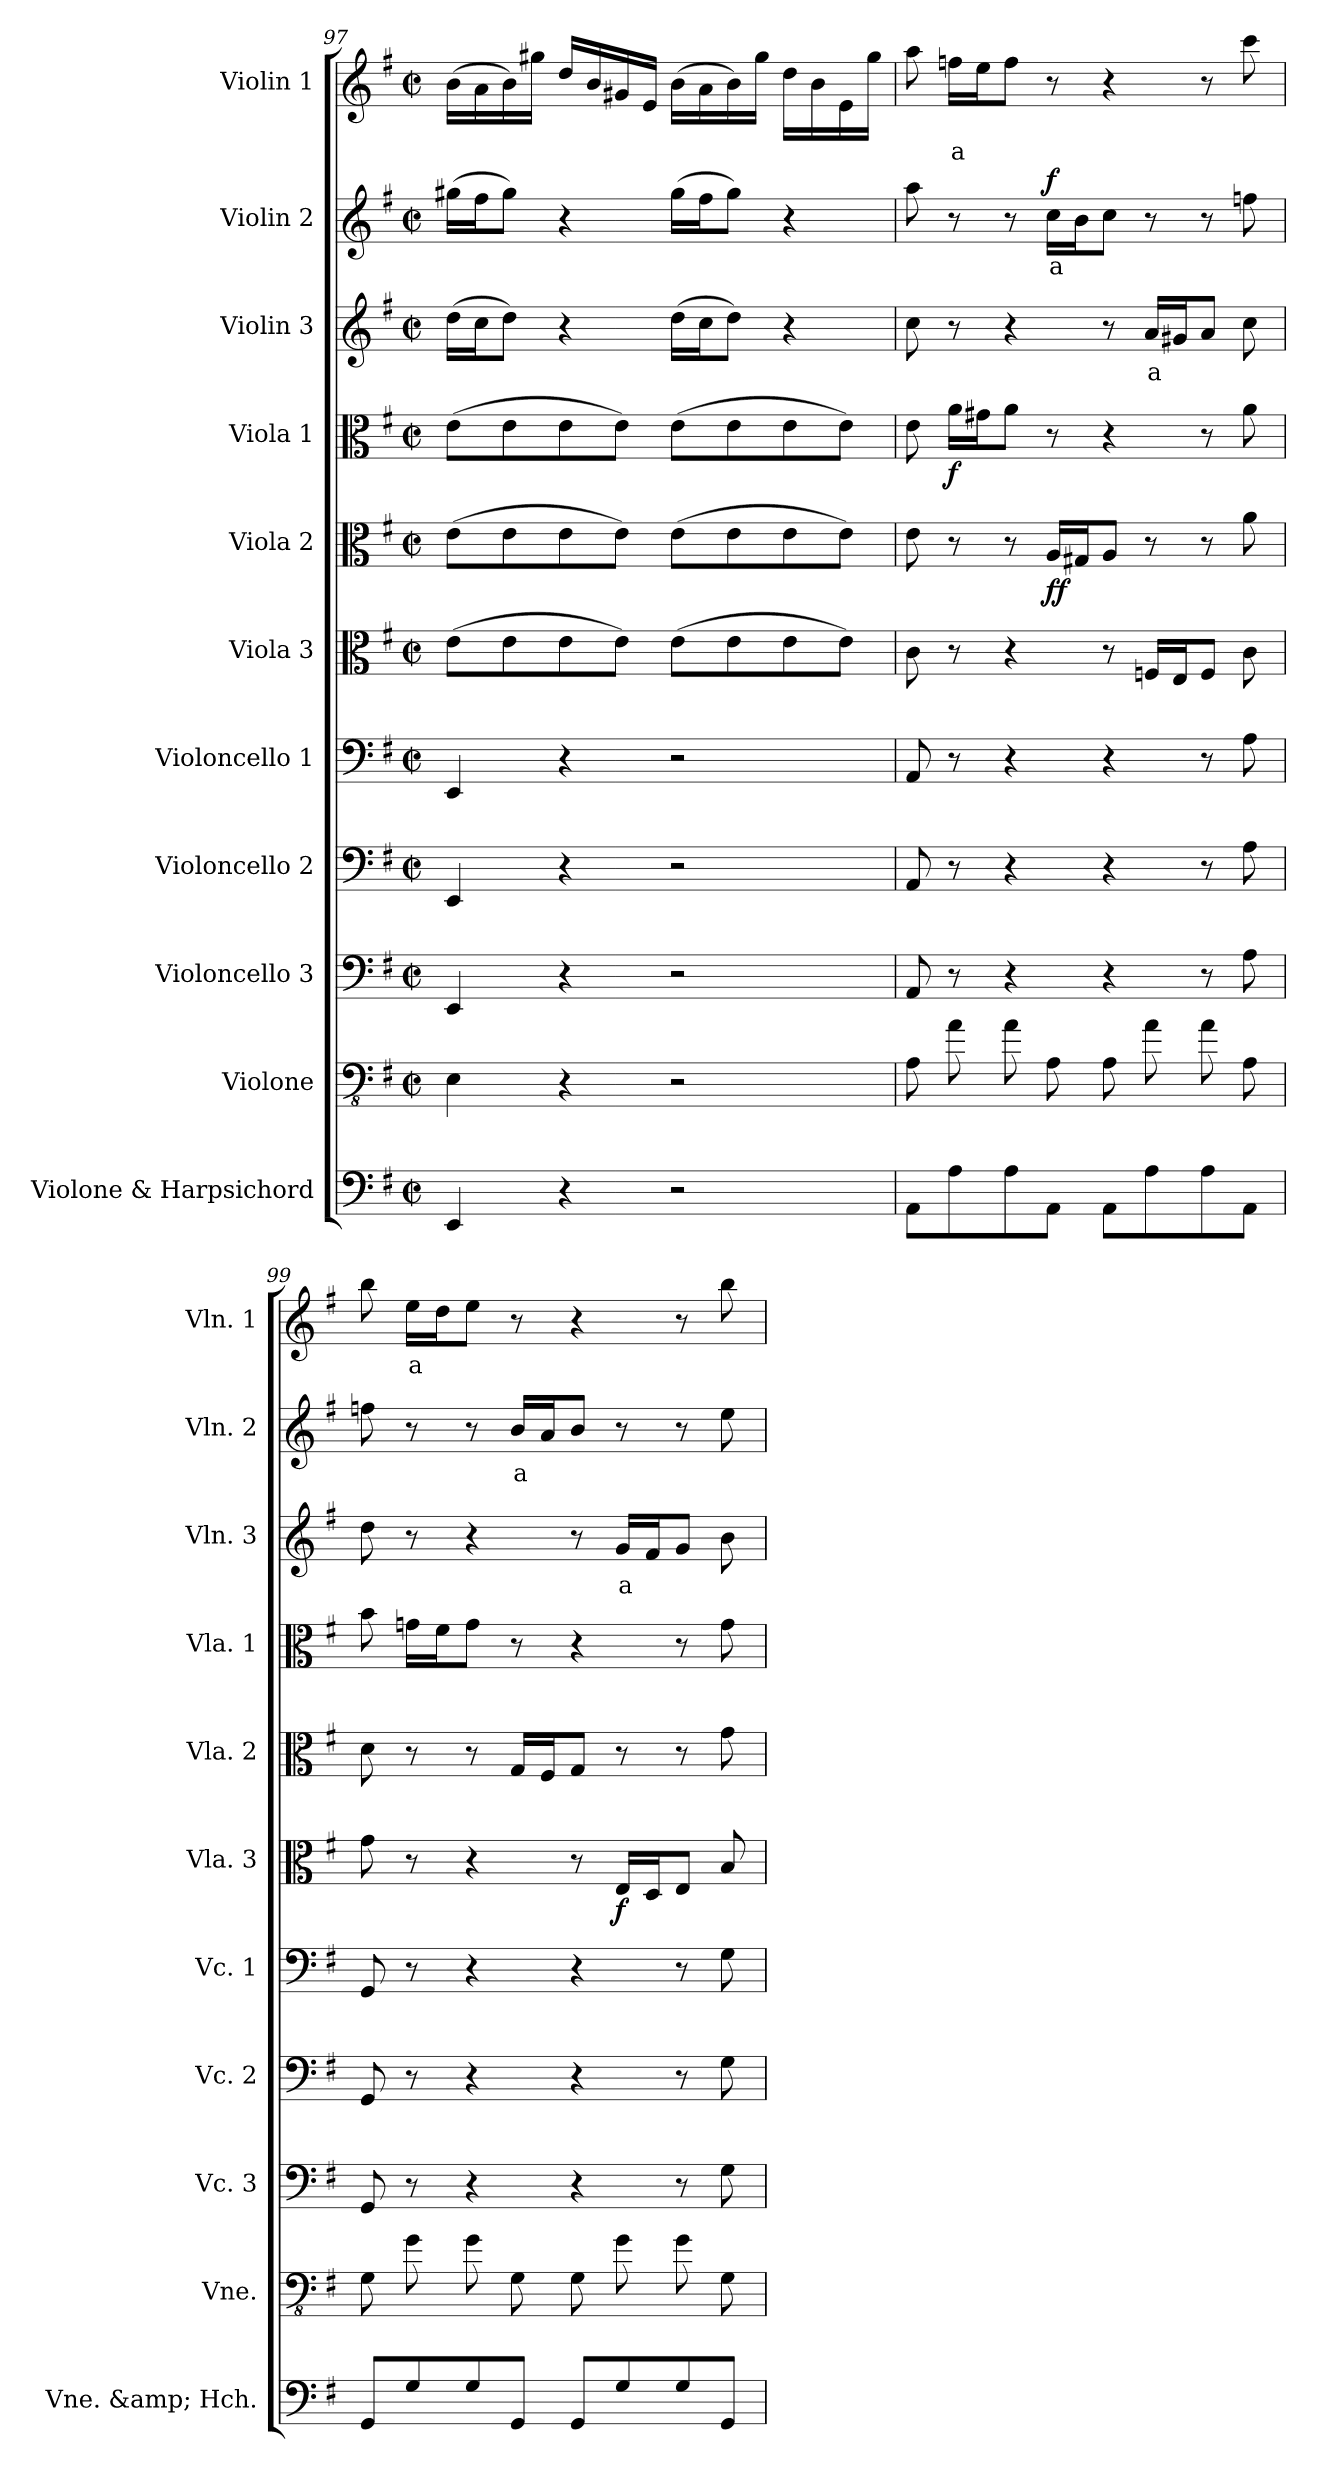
**kern	**kern	**kern	**kern	**kern	**kern	**dynam	**kern	**dynam	**kern	**dynam	**kern	**text	**dynam	**kern	**text	**dynam	**kern	**text
*part11	*part10	*part9	*part8	*part7	*part6	*part6	*part5	*part5	*part4	*part4	*part3	*part3	*part3	*part2	*part2	*part2	*part1	*part1
*staff11	*staff10	*staff9	*staff8	*staff7	*staff6	*staff6	*staff5	*staff5	*staff4	*staff4	*staff3	*staff3	*staff3	*staff2	*staff2	*staff2	*staff1	*staff1
*I"Violone &amp; Harpsichord	*I"Violone	*I"Violoncello 3	*I"Violoncello 2	*I"Violoncello 1	*I"Viola 3	*	*I"Viola 2	*	*I"Viola 1	*	*I"Violin 3	*	*	*I"Violin 2	*	*	*I"Violin 1	*
*I'Vne. &amp; Hch.	*I'Vne.	*I'Vc. 3	*I'Vc. 2	*I'Vc. 1	*I'Vla. 3	*	*I'Vla. 2	*	*I'Vla. 1	*	*I'Vln. 3	*	*	*I'Vln. 2	*	*	*I'Vln. 1	*
*clefF4	*clefFv4	*clefF4	*clefF4	*clefF4	*clefC3	*	*clefC3	*	*clefC3	*	*clefG2	*	*	*clefG2	*	*	*clefG2	*
*	*ITrd7c12	*	*	*	*	*	*	*	*	*	*	*	*	*	*	*	*	*
*k[f#]	*k[f#]	*k[f#]	*k[f#]	*k[f#]	*k[f#]	*	*k[f#]	*	*k[f#]	*	*k[f#]	*	*	*k[f#]	*	*	*k[f#]	*
*M4/4	*M4/4	*M4/4	*M4/4	*M4/4	*M4/4	*	*M4/4	*	*M4/4	*	*M4/4	*	*	*M4/4	*	*	*M4/4	*
*met(c|)	*met(c|)	*met(c|)	*met(c|)	*met(c|)	*met(c|)	*	*met(c|)	*	*met(c|)	*	*met(c|)	*	*	*met(c|)	*	*	*met(c|)	*
=97	=97	=97	=97	=97	=97	=97	=97	=97	=97	=97	=97	=97	=97	=97	=97	=97	=97	=97
4EE/	4EEE	4EE/	4EE/	4EE/	(8e\L	.	(8e\L	.	(8e\L	.	(16dd\LL	.	.	(16gg#X\LL	.	.	(16b\LL	.
.	.	.	.	.	.	.	.	.	.	.	16cc\J	.	.	16ff#\J	.	.	16a\	.
.	.	.	.	.	8e\	.	8e\	.	8e\	.	8dd\J)	.	.	8gg#\J)	.	.	16b\)	.
.	.	.	.	.	.	.	.	.	.	.	.	.	.	.	.	.	16gg#X\JJ	.
4r	4r	4r	4r	4r	8e\	.	8e\	.	8e\	.	4r	.	.	4r	.	.	16dd/LL	.
.	.	.	.	.	.	.	.	.	.	.	.	.	.	.	.	.	16b/	.
.	.	.	.	.	8e\J)	.	8e\J)	.	8e\J)	.	.	.	.	.	.	.	16g#X/	.
.	.	.	.	.	.	.	.	.	.	.	.	.	.	.	.	.	16e/JJ	.
2r	2r	2r	2r	2r	(8e\L	.	(8e\L	.	(8e\L	.	(16dd\LL	.	.	(16gg#\LL	.	.	(16b\LL	.
.	.	.	.	.	.	.	.	.	.	.	16cc\J	.	.	16ff#\J	.	.	16a\	.
.	.	.	.	.	8e\	.	8e\	.	8e\	.	8dd\J)	.	.	8gg#\J)	.	.	16b\)	.
.	.	.	.	.	.	.	.	.	.	.	.	.	.	.	.	.	16gg#\JJ	.
.	.	.	.	.	8e\	.	8e\	.	8e\	.	4r	.	.	4r	.	.	16dd\LL	.
.	.	.	.	.	.	.	.	.	.	.	.	.	.	.	.	.	16b\	.
.	.	.	.	.	8e\J)	.	8e\J)	.	8e\J)	.	.	.	.	.	.	.	16e\	.
.	.	.	.	.	.	.	.	.	.	.	.	.	.	.	.	.	16gg#\JJ	.
=98	=98	=98	=98	=98	=98	=98	=98	=98	=98	=98	=98	=98	=98	=98	=98	=98	=98	=98
8AA\L	8AAA	8AA/	8AA/	8AA/	8c\	.	8e\	.	8e\	.	8cc\	.	.	8aa\	.	.	8aa\	.
!	!	!	!	!	!	!	!	!	!	!LO:DY:b	!	!	!	!	!	!	!	!LO:LY:color=#FF0000
8A\	8AA	8r	8r	8r	8r	.	8r	.	16a\LL	f	8r	.	.	8r	.	.	16ffn\LL	a
.	.	.	.	.	.	.	.	.	16g#X\J	.	.	.	.	.	.	.	16ee\J	.
8A\	8AA	4r	4r	4r	4r	.	8r	.	8a\J	.	4r	.	.	8r	.	.	8ff\J	.
!	!	!	!	!	!	!	!	!LO:DY:b	!	!	!	!	!	!	!LO:LY:color=#FF0000	!	!	!
!	!	!	!	!	!	!	!	!LO:DY:n=1:b	!	!	!	!	!	!	!	!LO:DY:b	!	!
8AA\J	8AAA	.	.	.	.	.	16A/LL	f f	8r	.	.	.	.	16cc\LL	a	f	8r	.
.	.	.	.	.	.	.	16G#X/J	.	.	.	.	.	.	16b\J	.	.	.	.
8AA\L	8AAA	4r	4r	4r	8r	.	8A/J	.	4r	.	8r	.	.	8cc\J	.	.	4r	.
!	!	!	!	!	!	!LO:DY:b	!	!	!	!	!	!LO:LY:color=#FF0000	!	!	!	!	!	!
!	!	!	!	!	!	!LO:DY:n=1:b	!	!	!	!	!	!	!	!	!	!	!	!
!	!	!	!	!	!	!LO:DY:n=2:b	!	!	!	!	!	!	!LO:DY:b	!	!	!	!	!
!	!	!	!	!	!	!	!	!	!	!	!	!	!LO:DY:n=1:b	!	!	!	!	!
!	!	!	!	!	!	!	!	!	!	!	!	!	!LO:DY:n=2:b	!	!	!	!	!
8A\	8AA	.	.	.	16Fn/LL	other-dynamics f other-dynamics	8r	.	.	.	16a/LL	a	other-dynamics f other-dynamics	8r	.	.	.	.
.	.	.	.	.	16E/J	.	.	.	.	.	16g#X/J	.	.	.	.	.	.	.
8A\	8AA	8r	8r	8r	8F/J	.	8r	.	8r	.	8a/J	.	.	8r	.	.	8r	.
8AA\J	8AAA	8A\	8A\	8A\	8c\	.	8a\	.	8a\	.	8cc\	.	.	8ffn\	.	.	8ccc\	.
=99	=99	=99	=99	=99	=99	=99	=99	=99	=99	=99	=99	=99	=99	=99	=99	=99	=99	=99
8GG/L	8GGG	8GG/	8GG/	8GG/	8g\	.	8d\	.	8b\	.	8dd\	.	.	8ffn\	.	.	8bb\	.
!	!	!	!	!	!	!	!	!	!	!	!	!	!	!	!	!	!	!LO:LY:color=#FF0000
8G/	8GG	8r	8r	8r	8r	.	8r	.	16gn\LL	.	8r	.	.	8r	.	.	16ee\LL	a
.	.	.	.	.	.	.	.	.	16f#\J	.	.	.	.	.	.	.	16dd\J	.
8G/	8GG	4r	4r	4r	4r	.	8r	.	8g\J	.	4r	.	.	8r	.	.	8ee\J	.
!	!	!	!	!	!	!	!	!	!	!	!	!	!	!	!LO:LY:color=#FF0000	!	!	!
8GG/J	8GGG	.	.	.	.	.	16G/LL	.	8r	.	.	.	.	16b/LL	a	.	8r	.
.	.	.	.	.	.	.	16F#/J	.	.	.	.	.	.	16a/J	.	.	.	.
8GG/L	8GGG	4r	4r	4r	8r	.	8G/J	.	4r	.	8r	.	.	8b/J	.	.	4r	.
!	!	!	!	!	!	!LO:DY:b	!	!	!	!	!	!LO:LY:color=#FF0000	!	!	!	!	!	!
8G/	8GG	.	.	.	16E/LL	f	8r	.	.	.	16g/LL	a	.	8r	.	.	.	.
.	.	.	.	.	16D/J	.	.	.	.	.	16f#/J	.	.	.	.	.	.	.
8G/	8GG	8r	8r	8r	8E/J	.	8r	.	8r	.	8g/J	.	.	8r	.	.	8r	.
8GG/J	8GGG	8G\	8G\	8G\	8B/	.	8g\	.	8g\	.	8b\	.	.	8ee\	.	.	8bb\	.
=	=	=	=	=	=	=	=	=	=	=	=	=	=	=	=	=	=	=
*-	*-	*-	*-	*-	*-	*-	*-	*-	*-	*-	*-	*-	*-	*-	*-	*-	*-	*-
